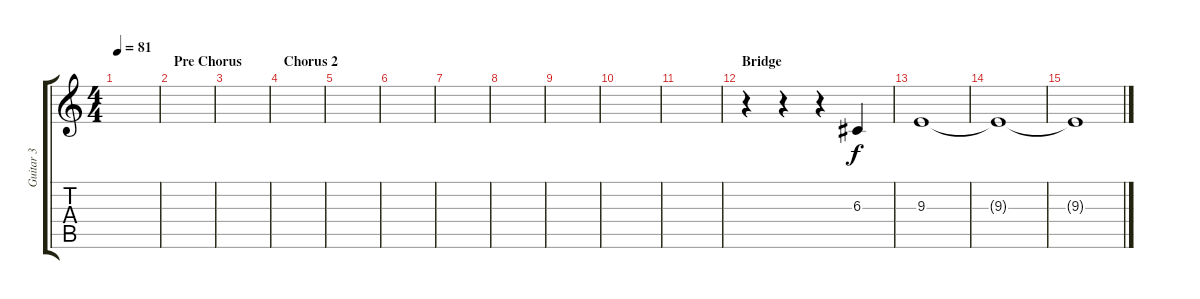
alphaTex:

\track ("Guitar 3" "Guitar 3") {instrument pad6metallic}
\staff {score tabs}
\tuning (E4 B3 G3 D3 A2 D2) {hide}
\ts (4 4)
\tempo 81
\clef g2
\ks c
|
\section ("" "Pre Chorus")
|
|
\section ("" "Chorus 2")
|
|
|
|
|
|
|
|
\section ("" "Bridge")
r.4 r.4 r.4 6.3.4{volume 9 instrument pad2warm} |
9.3.1 |
9.3{t}.1 |
9.3{t}.1{volume 0}
